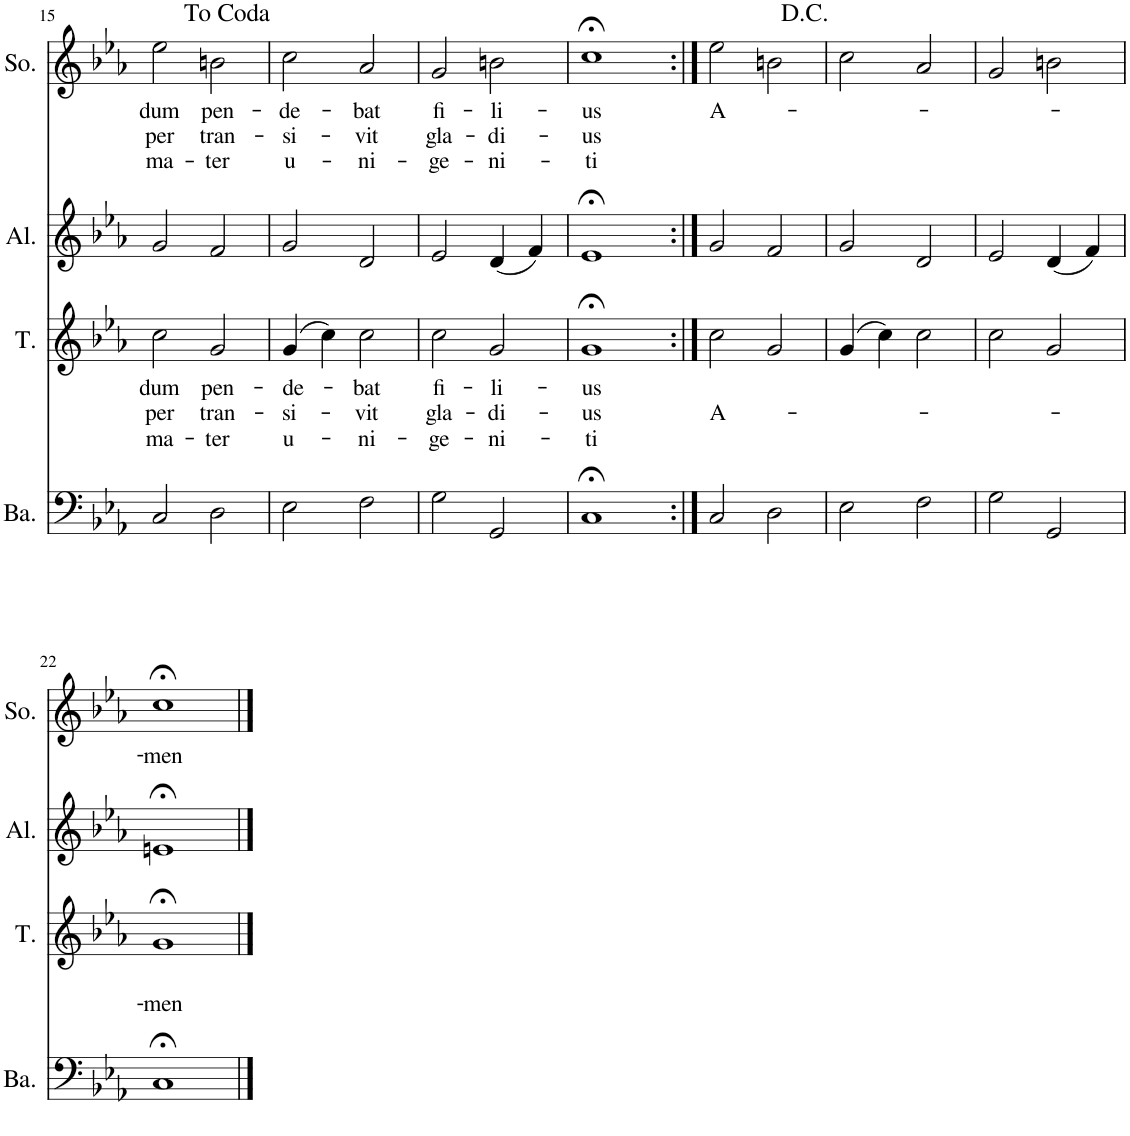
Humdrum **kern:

**kern	**kern	**text	**text	**text	**kern	**kern	**text	**text	**text
*part4	*part3	*part3	*part3	*part3	*part2	*part1	*part1	*part1	*part1
*staff4	*staff3	*staff3	*staff3	*staff3	*staff2	*staff1	*staff1	*staff1	*staff1
*I"Basse	*I"Tenor	*	*	*	*I"Alto	*I"Soprano	*	*	*
*I'Ba.	*I'T.	*	*	*	*I'Al.	*I'So.	*	*	*
!!LO:PB:g=z
*clefF4	*clefG2	*	*	*	*clefG2	*clefG2	*	*	*
*k[b-e-a-]	*k[b-e-a-]	*	*	*	*k[b-e-a-]	*k[b-e-a-]	*	*	*
*M4/4	*M4/4	*	*	*	*M4/4	*M4/4	*	*	*
*met(c|)	*met(c|)	*	*	*	*met(c|)	*met(c|)	*	*	*
=15	=15	=15	=15	=15	=15	=15	=15	=15	=15
!	!	!LO:LY:b	!LO:LY:b	!LO:LY:b	!	!	!LO:LY:b	!LO:LY:b	!LO:LY:b
2C/	2cc\	dum	per	ma-	2g/	2ee-\	dum	per	ma-
!	!	!LO:LY:b	!LO:LY:b	!LO:LY:b	!	!	!LO:LY:b	!LO:LY:b	!LO:LY:b
2D\	2g/	pen-	tran-	-ter	2f/	2bn\	pen-	tran-	-ter
=16	=16	=16	=16	=16	=16	=16	=16	=16	=16
!	!	!LO:LY:b	!LO:LY:b	!LO:LY:b	!	!	!LO:LY:b	!LO:LY:b	!LO:LY:b
2E-\	(4g/	-de-	-si-	u-	2g/	2cc\	-de-	-si-	u-
.	4cc\)	.	.	.	.	.	.	.	.
!	!	!LO:LY:b	!LO:LY:b	!LO:LY:b	!	!	!LO:LY:b	!LO:LY:b	!LO:LY:b
2F\	2cc\	-bat	-vit	-ni-	2d/	2a-/	-bat	-vit	-ni-
=17	=17	=17	=17	=17	=17	=17	=17	=17	=17
!	!	!LO:LY:b	!LO:LY:b	!LO:LY:b	!	!	!LO:LY:b	!LO:LY:b	!LO:LY:b
2G\	2cc\	fi-	gla-	-ge-	2e-/	2g/	fi-	gla-	-ge-
!	!	!LO:LY:b	!LO:LY:b	!LO:LY:b	!	!	!LO:LY:b	!LO:LY:b	!LO:LY:b
2GG/	2g/	-li-	-di-	-ni-	(4d/	2bn\	-li-	-di-	-ni-
.	.	.	.	.	4f/)	.	.	.	.
=18	=18	=18	=18	=18	=18	=18	=18	=18	=18
!	!	!LO:LY:b	!LO:LY:b	!LO:LY:b	!	!	!LO:LY:b	!LO:LY:b	!LO:LY:b
1C;<	1g;<	-us	-us	-ti	1e-;<	1cc;<	-us	-us	-ti
=19:|!	=19:|!	=19:|!	=19:|!	=19:|!	=19:|!	=19:|!	=19:|!	=19:|!	=19:|!
!	!	!	!LO:LY:b	!	!	!	!LO:LY:b	!	!
2C/	2cc\	.	A-	.	2g/	2ee-\	A-	.	.
2D\	2g/	.	.	.	2f/	2bn\	.	.	.
=20	=20	=20	=20	=20	=20	=20	=20	=20	=20
2E-\	(4g/	.	.	.	2g/	2cc\	.	.	.
.	4cc\)	.	.	.	.	.	.	.	.
2F\	2cc\	.	.	.	2d/	2a-/	.	.	.
=21	=21	=21	=21	=21	=21	=21	=21	=21	=21
2G\	2cc\	.	.	.	2e-/	2g/	.	.	.
2GG/	2g/	.	.	.	(4d/	2bn\	.	.	.
.	.	.	.	.	4f/)	.	.	.	.
!!LO:LB:g=z
=22	=22	=22	=22	=22	=22	=22	=22	=22	=22
!	!	!	!LO:LY:b	!	!	!	!LO:LY:b	!	!
1C;<	1g;<	.	-men	.	1en;<	1cc;<	-men	.	.
==	==	==	==	==	==	==	==	==	==
*-	*-	*-	*-	*-	*-	*-	*-	*-	*-
